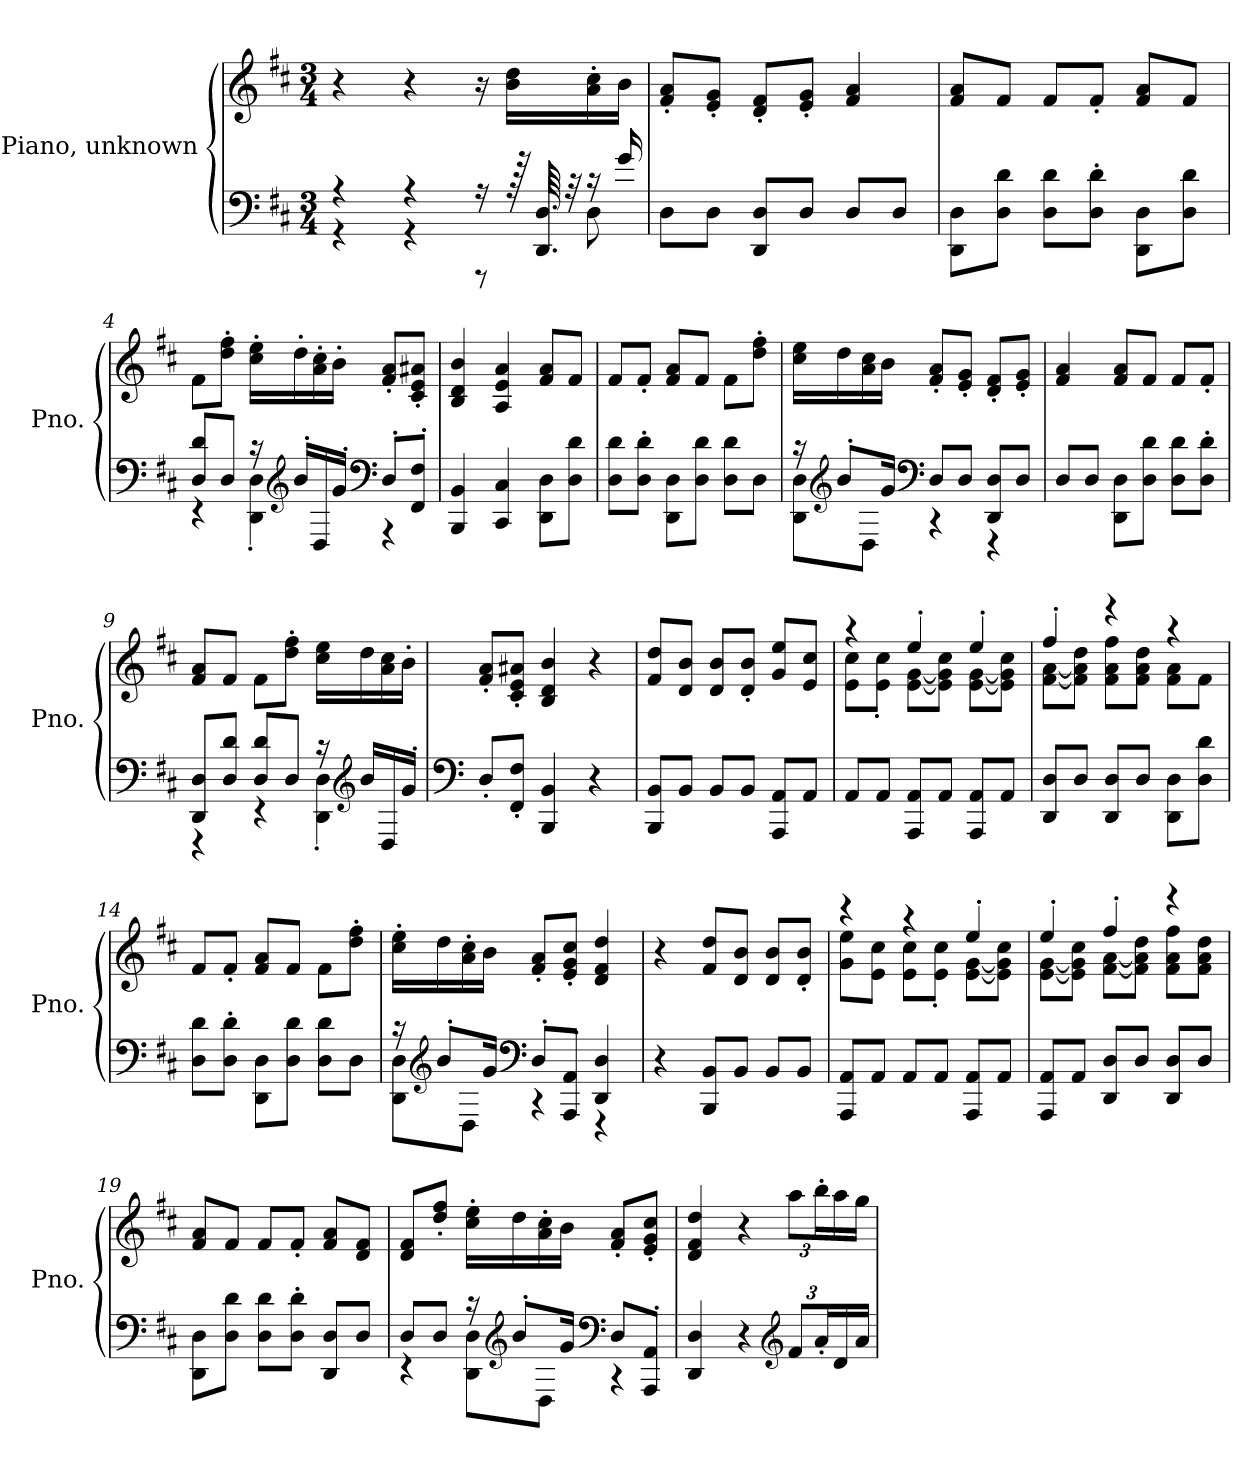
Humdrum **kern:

**kern	**kern
*part1	*part1
*staff2	*staff1
*I"Piano, unknown	*
*I'Pno.	*
*clefF4	*clefG2
*k[f#c#]	*k[f#c#]
*M3/4	*M3/4
*MM119	*MM119
=1	=1
*^	*
4r	4r	4r
4r	4r	4r
16r	8r	16r
128r	.	16b\ 16dd\LL
64.DD/ 64.D/	.	.
32r	.	.
16r	8D\	16a\' 16cc#\'
16g/	.	16b\JJ
*v	*v	*
=2	=2
8D\L	8f#/' 8a/'L
8D\J	8e/' 8g/'J
8DD/ 8D/L	8d/' 8f#/'L
8D/J	8e/' 8g/'J
8D/L	4f#/ 4a/
8D/J	.
=3	=3
8DD\ 8D\L	8f#/ 8a/L
8D\ 8d\J	8f#/J
8D\ 8d\L	8f#/L
8D\' 8d\'J	8f#'/J
8DD\ 8D\L	8f#/ 8a/L
8D\ 8d\J	8f#/J
=4	=4
*^	*
8D/ 8d/L	4r	8f#\L
8D/J	.	8dd\' 8ff#\'J
16r	4DD\' 4D\'	16cc#\' 16ee\'LL
*clefG2	*	*
16b'/LL	.	16dd'\
16D/	.	16a\' 16cc#\'
16g'/JJ	.	16b'\JJ
*clefF4	*	*
8D'/L	4r	8f#/' 8a/'L
8FF#/' 8F#/'J	.	8c#/' 8e/' 8a#X/'J
*v	*v	*
=5	=5
4BBB/ 4BB/	4B/ 4d/ 4b/
4CC#/ 4C#/	4A/ 4e/ 4a/
8DD\ 8D\L	8f#/ 8a/L
8D\ 8d\J	8f#/J
!!LO:LB:g=z
=6	=6
8D\ 8d\L	8f#/L
8D\' 8d\'J	8f#'/J
8DD\ 8D\L	8f#/ 8a/L
8D\ 8d\J	8f#/J
8D\ 8d\L	8f#\L
8D\J	8dd\' 8ff#\'J
=7	=7
*^	*
16r	8DD\ 8D\L	16cc#\ 16ee\LL
*clefG2	*	*
8b'/L	.	16dd\
.	8D\J	16a\ 16cc#\
16g/Jk	.	16b\JJ
*clefF4	*	*
8D/L	4r	8f#/' 8a/'L
8D/J	.	8e/' 8g/'J
8DD/ 8D/L	4r	8d/' 8f#/'L
8D/J	.	8e/' 8g/'J
*v	*v	*
=8	=8
8D/L	4f#/ 4a/
8D/J	.
8DD\ 8D\L	8f#/ 8a/L
8D\ 8d\J	8f#/J
8D\ 8d\L	8f#/L
8D\' 8d\'J	8f#'/J
=9	=9
*^	*
8DD/ 8D/L	4r	8f#/ 8a/L
8D/ 8d/J	.	8f#/J
8D/ 8d/L	4r	8f#\L
8D/J	.	8dd\' 8ff#\'J
16r	4DD\' 4D\'	16cc#\ 16ee\LL
*clefG2	*	*
16b/LL	.	16dd\
16D/	.	16a\ 16cc#\
16g'/JJ	.	16b'\JJ
*v	*v	*
!!LO:LB:g=z
=10	=10
*clefF4	*
8D'/L	8f#/' 8a/'L
8FF#/' 8F#/'J	8c#/' 8e/' 8a#X/'J
4BBB/ 4BB/	4B/ 4d/ 4b/
4r	4r
=11	=11
8BBB/ 8BB/L	8f#/ 8dd/L
8BB/J	8d/ 8b/J
8BB/L	8d/ 8b/L
8BB/J	8d/' 8b/'J
8AAA/ 8AA/L	8g/ 8ee/L
8AA/J	8e/ 8cc#/J
=12	=12
*	*^
8AA/L	4r	8e\ 8cc#\L
8AA/J	.	8e\' 8cc#\'J
8AAA/ 8AA/L	4ee'/	[8e\ [8g\L
8AA/J	.	8e\] 8g\] 8cc#\J
8AAA/ 8AA/L	4ee'/	[8e\ [8g\L
8AA/J	.	8e\] 8g\] 8cc#\J
=13	=13	=13
8DD/ 8D/L	4ff#'/	[8f#\ [8a\L
8D/J	.	8f#\] 8a\] 8dd\J
8DD/ 8D/L	4r	8f#\ 8a\ 8ff#\L
8D/J	.	8f#\ 8a\ 8dd\J
8DD\ 8D\L	4r	8f#\ 8a\L
8D\ 8d\J	.	8f#\J
*	*v	*v
=14	=14
8D\ 8d\L	8f#/L
8D\' 8d\'J	8f#'/J
8DD\ 8D\L	8f#/ 8a/L
8D\ 8d\J	8f#/J
8D\ 8d\L	8f#\L
8D\J	8dd\' 8ff#\'J
!!LO:LB:g=z
=15	=15
*^	*
16r	8DD\ 8D\L	16cc#\' 16ee\'LL
*clefG2	*	*
8b'/L	.	16dd\
.	8D\J	16a\' 16cc#\'
16g/Jk	.	16b\JJ
*clefF4	*	*
8D'/L	4r	8f#/' 8a/'L
8AAA/' 8AA/'J	.	8e/' 8g/' 8cc#/'J
4DD/ 4D/	4r	4d/ 4f#/ 4dd/
*v	*v	*
=16	=16
4r	4r
8BBB/ 8BB/L	8f#/ 8dd/L
8BB/J	8d/ 8b/J
8BB/L	8d/ 8b/L
8BB/J	8d/' 8b/'J
=17	=17
*	*^
8AAA/ 8AA/L	4r	8g\ 8ee\L
8AA/J	.	8e\ 8cc#\J
8AA/L	4r	8e\ 8cc#\L
8AA/J	.	8e\' 8cc#\'J
8AAA/ 8AA/L	4ee'/	[8e\ [8g\L
8AA/J	.	8e\] 8g\] 8cc#\J
=18	=18	=18
8AAA/ 8AA/L	4ee'/	[8e\ [8g\L
8AA/J	.	8e\] 8g\] 8cc#\J
8DD/ 8D/L	4ff#'/	[8f#\ [8a\L
8D/J	.	8f#\] 8a\] 8dd\J
8DD/ 8D/L	4r	8f#\ 8a\ 8ff#\L
8D/J	.	8f#\ 8a\ 8dd\J
*	*v	*v
=19	=19
8DD\ 8D\L	8f#/ 8a/L
8D\ 8d\J	8f#/J
8D\ 8d\L	8f#/L
8D\' 8d\'J	8f#'/J
8DD/ 8D/L	8f#/ 8a/L
8D/J	8d/ 8f#/J
!!LO:LB:g=z
=20	=20
*^	*
8D/L	4r	8d/ 8f#/L
8D/J	.	8dd/' 8ff#/'J
16r	8DD\ 8D\L	16cc#\' 16ee\'LL
*clefG2	*	*
8b'/L	.	16dd\
.	8D\J	16a\' 16cc#\'
16g/Jk	.	16b\JJ
*clefF4	*	*
8D/L	4r	8f#/' 8a/'L
8AAA/' 8AA/'J	.	8e/' 8g/' 8cc#/'J
*v	*v	*
=21	=21
4DD/ 4D/	4d/ 4f#/ 4dd/
4r	4r
*clefG2	*
*Xbrackettup	*Xbrackettup
12f#/L	12aa\L
24a'/L	24bb'\L
16d/	16aa\
16a/JJ	16gg\JJ
=	=
*-	*-
